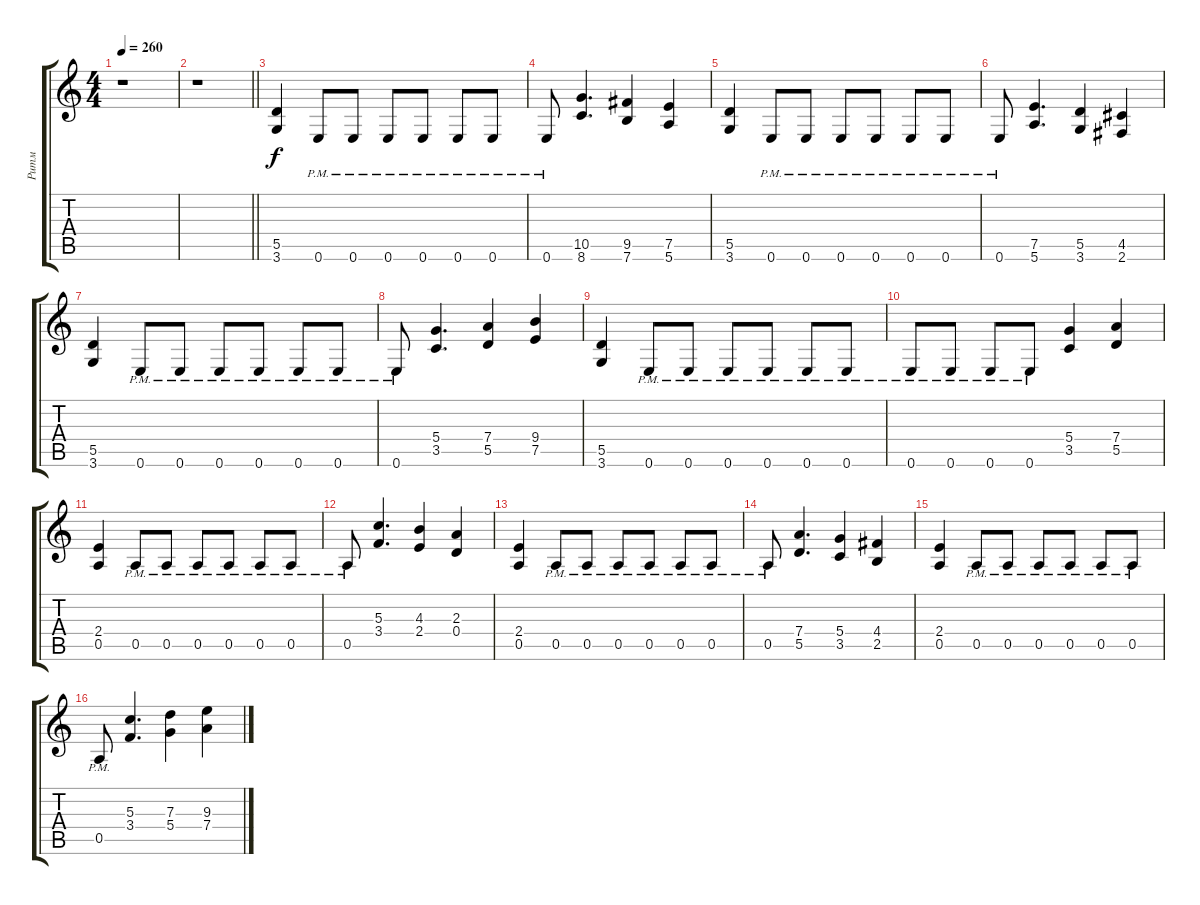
\track ("Ритм" "Ритм") {instrument distortionguitar}
\staff {score tabs}
\tuning (E4 B3 G3 D3 A2 E2) {hide}
\ts (4 4)
\tempo 260
\clef g2
\ks c
r.1{dy f} |
\barLineRight lightlight
r.1 |
(5.5 3.6).4 0.6{pm}.8 0.6{pm}.8 0.6{pm}.8 0.6{pm}.8 0.6{pm}.8 0.6{pm}.8 |
0.6{pm}.8 (10.5 8.6).4{d} (9.5 7.6).4 (7.5 5.6).4 |
(5.5 3.6).4 0.6{pm}.8 0.6{pm}.8 0.6{pm}.8 0.6{pm}.8 0.6{pm}.8 0.6{pm}.8 |
0.6{pm}.8 (7.5 5.6).4{d} (5.5 3.6).4 (4.5 2.6).4 |
(5.5 3.6).4 0.6{pm}.8 0.6{pm}.8 0.6{pm}.8 0.6{pm}.8 0.6{pm}.8 0.6{pm}.8 |
0.6{pm}.8 (5.4 3.5).4{d} (7.4 5.5).4 (9.4 7.5).4 |
(5.5 3.6).4 0.6{pm}.8 0.6{pm}.8 0.6{pm}.8 0.6{pm}.8 0.6{pm}.8 0.6{pm}.8 |
0.6{pm}.8 0.6{pm}.8 0.6{pm}.8 0.6{pm}.8 (5.4 3.5).4 (7.4 5.5).4 |
(2.4 0.5).4 0.5{pm}.8 0.5{pm}.8 0.5{pm}.8 0.5{pm}.8 0.5{pm}.8 0.5{pm}.8 |
0.5{pm}.8 (5.3 3.4).4{d} (4.3 2.4).4 (2.3 0.4).4 |
(2.4 0.5).4 0.5{pm}.8 0.5{pm}.8 0.5{pm}.8 0.5{pm}.8 0.5{pm}.8 0.5{pm}.8 |
0.5{pm}.8 (7.4 5.5).4{d} (5.4 3.5).4 (4.4 2.5).4 |
(2.4 0.5).4 0.5{pm}.8 0.5{pm}.8 0.5{pm}.8 0.5{pm}.8 0.5{pm}.8 0.5{pm}.8 |
0.5{pm}.8 (5.3 3.4).4{d} (7.3 5.4).4 (9.3 7.4).4
